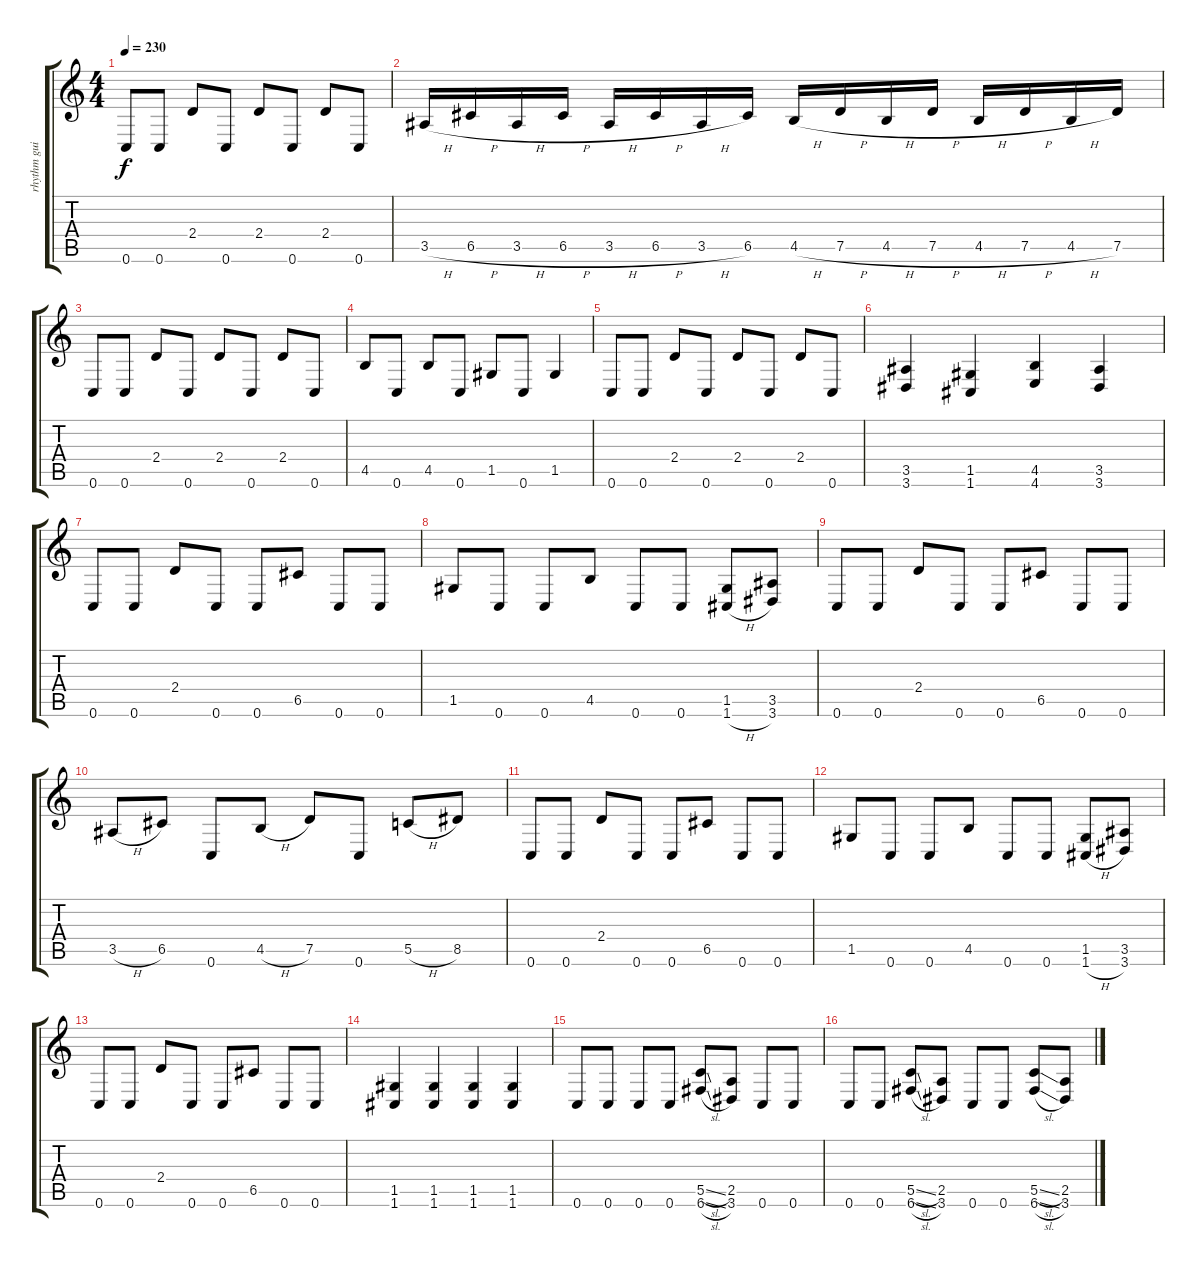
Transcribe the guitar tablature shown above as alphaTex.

\track ("rhythm guitar" "rhythm gui") {instrument distortionguitar}
\staff {score tabs}
\tuning (D4 A3 F3 C3 G2 C2) {hide}
\ts (4 4)
\tempo 230
\clef g2
\ks c
0.6.8{dy f} 0.6.8 2.4.8 0.6.8 2.4.8 0.6.8 2.4.8 0.6.8 |
3.5{h}.16 6.5{h}.16 3.5{h}.16 6.5{h}.16 3.5{h}.16 6.5{h}.16 3.5{h}.16 6.5.16 4.5{h}.16 7.5{h}.16 4.5{h}.16 7.5{h}.16 4.5{h}.16 7.5{h}.16 4.5{h}.16 7.5.16 |
0.6.8 0.6.8 2.4.8 0.6.8 2.4.8 0.6.8 2.4.8 0.6.8 |
4.5.8 0.6.8 4.5.8 0.6.8 1.5.8 0.6.8 1.5.4 |
0.6.8 0.6.8 2.4.8 0.6.8 2.4.8 0.6.8 2.4.8 0.6.8 |
(3.5 3.6).4 (1.5 1.6).4 (4.5 4.6).4 (3.5 3.6).4 |
0.6.8 0.6.8 2.4.8 0.6.8 0.6.8 6.5.8 0.6.8 0.6.8 |
1.5.8 0.6.8 0.6.8 4.5.8 0.6.8 0.6.8 (1.5 1.6{h}).8 (3.5 3.6).8 |
0.6.8 0.6.8 2.4.8 0.6.8 0.6.8 6.5.8 0.6.8 0.6.8 |
3.5{h}.8 6.5.8 0.6.8 4.5{h}.8 7.5.8 0.6.8 5.5{h}.8 8.5.8 |
0.6.8 0.6.8 2.4.8 0.6.8 0.6.8 6.5.8 0.6.8 0.6.8 |
1.5.8 0.6.8 0.6.8 4.5.8 0.6.8 0.6.8 (1.5 1.6{h}).8 (3.5 3.6).8 |
0.6.8 0.6.8 2.4.8 0.6.8 0.6.8 6.5.8 0.6.8 0.6.8 |
(1.5 1.6).4 (1.5 1.6).4 (1.5 1.6).4 (1.5 1.6).4 |
0.6.8 0.6.8 0.6.8 0.6.8 (5.5{sl} 6.6{sl}).8 (2.5 3.6).8 0.6.8 0.6.8 |
0.6.8 0.6.8 (5.5{sl} 6.6{sl}).8 (2.5 3.6).8 0.6.8 0.6.8 (5.5{sl} 6.6{sl}).8 (2.5 3.6).8
